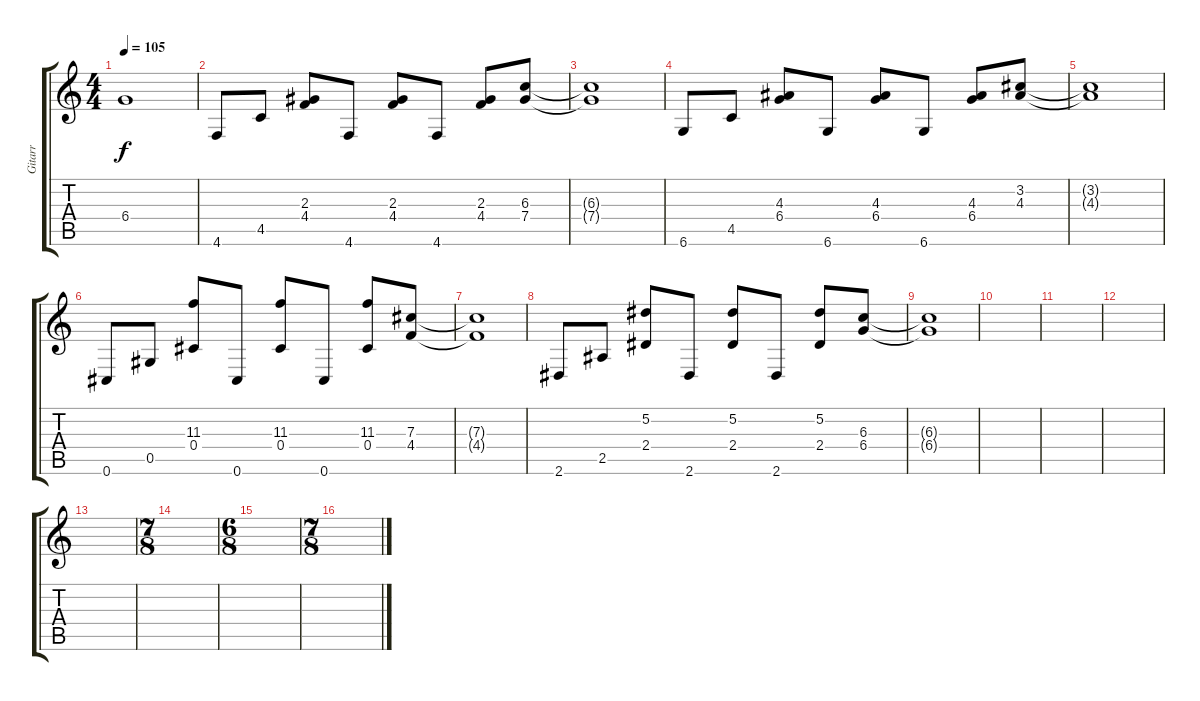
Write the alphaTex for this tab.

\track ("Gitarr" "Gitarr") {instrument overdrivenguitar}
\staff {score tabs}
\tuning (Eb4 Bb3 Gb3 Db3 Ab2 Db2) {hide}
\ts (4 4)
\tempo 105
\clef g2
\ks c
6.4{t}.1{dy f} |
4.6.8 4.5.8 (2.3 4.4).8 4.6.8 (2.3 4.4).8 4.6.8 (2.3 4.4).8 (6.3 7.4).8 |
(6.3{t} 7.4{t}).1 |
6.6.8 4.5.8 (4.3 6.4).8 6.6.8 (4.3 6.4).8 6.6.8 (4.3 6.4).8 (3.2 4.3).8 |
(3.2{t} 4.3{t}).1 |
0.6.8 0.5.8 (11.3 0.4).8 0.6.8 (11.3 0.4).8 0.6.8 (11.3 0.4).8 (7.3 4.4).8 |
(7.3{t} 4.4{t}).1 |
2.6.8 2.5.8 (5.2 2.4).8 2.6.8 (5.2 2.4).8 2.6.8 (5.2 2.4).8 (6.3 6.4).8 |
(6.3{t} 6.4{t}).1 |
|
|
|
|
\ts (7 8)
|
\ts (6 8)
|
\ts (7 8)
